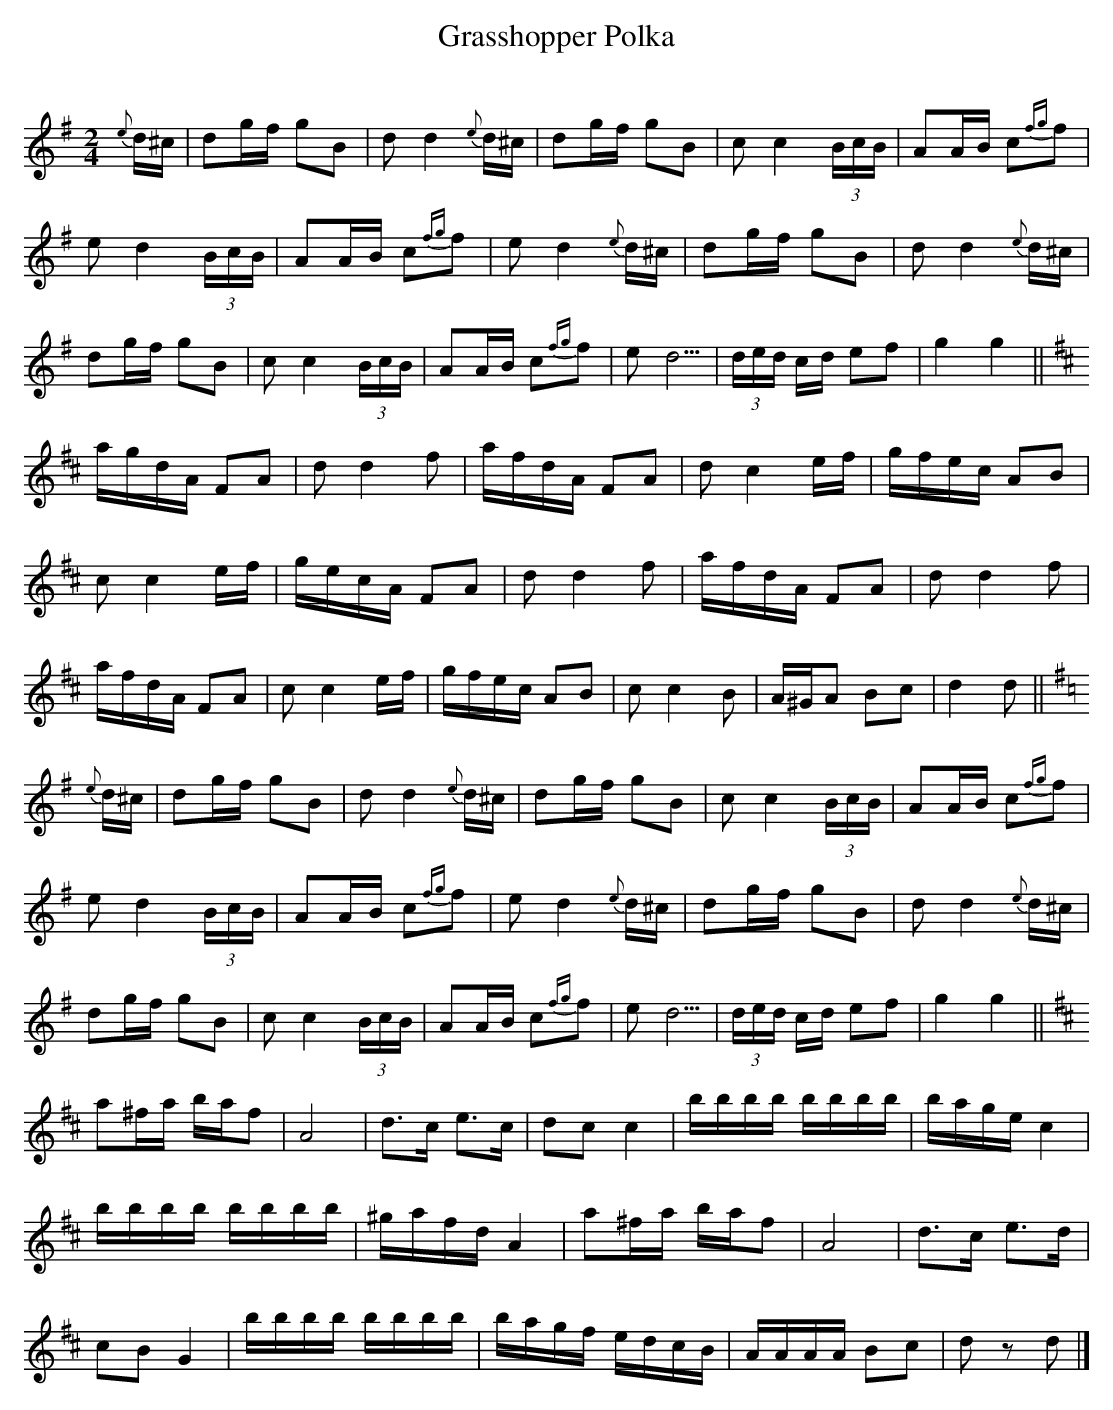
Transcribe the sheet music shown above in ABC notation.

X:1
T: Grasshopper Polka
C:
M:2/4
K:G
{e}d^c|d2gf g2B2|d2d4{e}d^c|d2gf g2B2|c2c4(3BcB|A2AB c2{fg}f2|
e2d4(3BcB|A2AB c2{fg}f2|e2d4{e}d^c|d2gf g2B2|d2d4{e}d^c|
d2gf g2B2|c2c4(3BcB|A2AB c2{fg}f2|e2d5|(3ded cd e2f2|g4g4||
K:D
agdA F2A2|d2d4f2|afdA F2A2|d2c4ef|gfec A2B2|
c2c4ef|gecA F2A2|d2d4f2|afdA F2A2|d2d4f2|
afdA F2A2|c2c4ef|gfec A2B2|c2c4B2|A^GA2 B2c2|d4d2||
K:G
{e}d^c|d2gf g2B2|d2d4{e}d^c|d2gf g2B2|c2c4(3BcB|A2AB c2{fg}f2|
e2d4(3BcB|A2AB c2{fg}f2|e2d4{e}d^c|d2gf g2B2|d2d4{e}d^c|
d2gf g2B2|c2c4(3BcB|A2AB c2{fg}f2|e2d5|(3ded cd e2f2|g4g4||
K:D
a2^fa baf2|A8|d3c e3c|d2c2c4|bbbb bbbb|bagec4|
bbbb bbbb|^gafdA4|a2^fa baf2|A8|d3c e3d|
c2B2G4|bbbb bbbb |bagf edcB|AAAA B2c2|d2z2 d2|]
